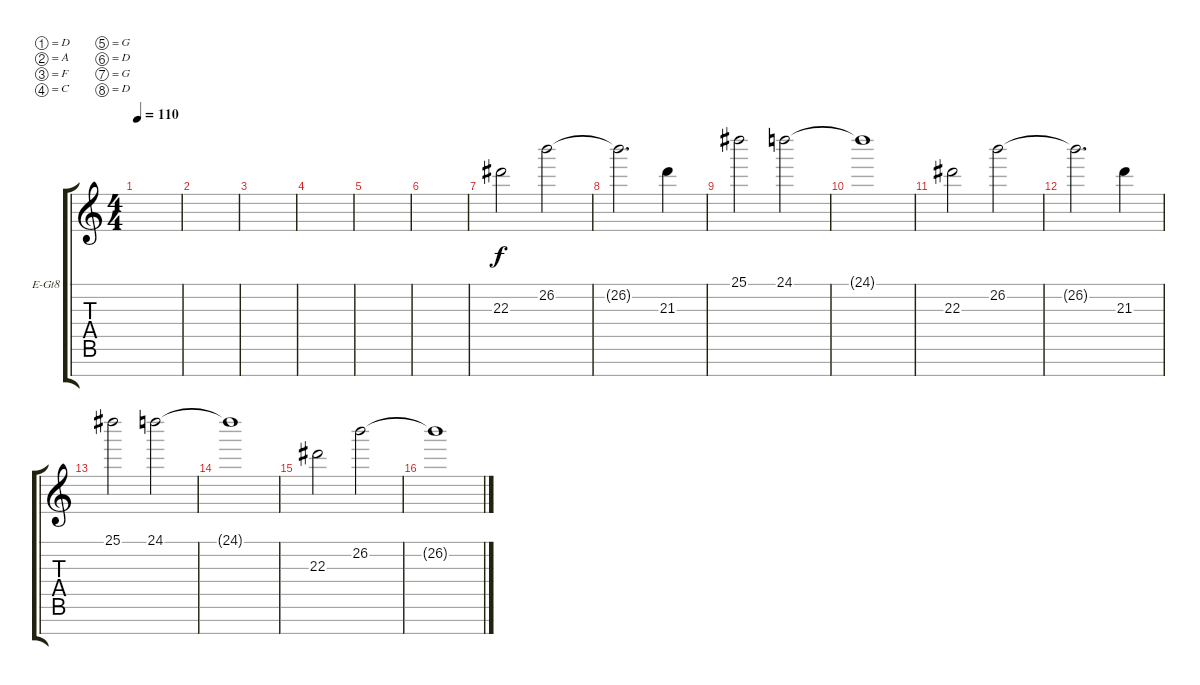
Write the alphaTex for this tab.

\bracketExtendMode groupsimilarinstruments
\firstSystemTrackNameOrientation horizontal
\otherSystemsTrackNameOrientation horizontal
\track ("Tape Delay" "E-Gt8") {instrument overdrivenguitar}
\staff {score tabs}
\tuning (D4 A3 F3 C3 G2 D2 G1 D1)
\ts (4 4)
\tempo 110
\clef g2
\ks c
|
|
|
|
|
|
22.3.2 26.2.2 |
26.2{t}.2{d} 21.3.4 |
25.1.2 24.1.2 |
24.1{t}.1 |
22.3.2 26.2.2 |
26.2{t}.2{d} 21.3.4 |
25.1.2 24.1.2 |
24.1{t}.1 |
22.3.2 26.2.2 |
26.2{t}.1
